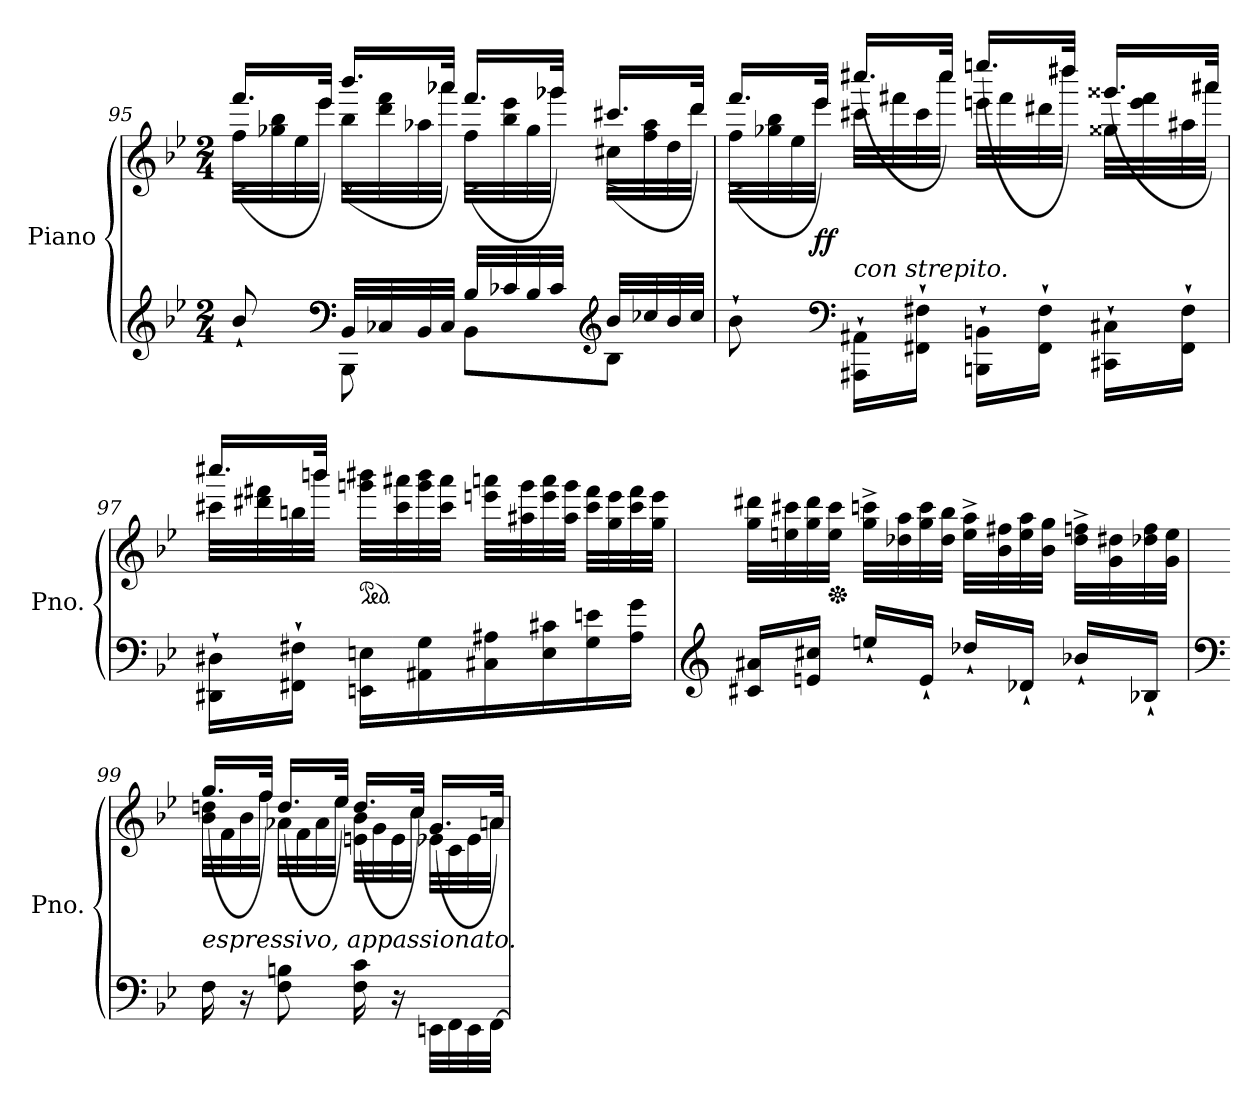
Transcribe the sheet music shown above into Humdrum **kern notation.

**kern	**kern	**dynam
*part1	*part1	*part1
*staff2	*staff1	*staff1/2
*I"Piano	*	*
*I'Pno.	*	*
!!LO:LB:g=z
*clefG2	*clefG2	*
*k[b-e-]	*k[b-e-]	*
*M2/4	*M2/4	*
=95	=95	=95
*^	*^	*
8b-`/	8ryy	32ff\LLL	(>16.fff^/LL	.
.	.	32gg-X\ 32bb-\	.	.
.	.	32ee-\	.	.
.	.	32eee-\JJJ	32eee-/JJk)	.
*clefF4	*	*	*	*
32BB-/LLL	8BBB-\	32bb-\LLL	(>16.bbb-^^/LL	.
32C-X/	.	32ddd\ 32fff\	.	.
32BB-/	.	32aa-X\	.	.
32C-/JJJ	.	32aaa-X\JJJ	32aaa-/JJk)	.
32B-/LLL	8BB-\L	32ff\LLL	(>16.fff^/LL	.
32c-X/	.	32bb-\ 32eee-\	.	.
32B-/	.	32gg-\	.	.
32c-/JJJ	.	32ggg-X\JJJ	32ggg-/JJk)	.
*clefG2	*	*	*	*
32b-/LLL	8B-\J	32cc#X\LLL	(>16.ccc#X^/LL	.
32cc-X/	.	32ff\ 32aa-\	.	.
32b-/	.	32dd\	.	.
32cc-/JJJ	.	32ddd\JJJ	32ddd/JJk)	.
*v	*v	*	*	*
!!LO:LB:g=z	!!
=96	=96	=96	=96
8b-`\	32ff\LLL	(>16.fff^/LL	.
.	32gg-X\ 32bb-\	.	.
.	32ee-\	.	.
!	!	!	!LO:DY:b
.	32eee-\JJJ	32eee-/JJk)	ff
*clefF4	*	*	*
!LO:TX:a:i:t=con strepito.	!	!	!
16AAA#X\` 16AA#X\`LL	32ccc#X\LLL	(>16.cccc#X/LL	.
.	32fff#X\	.	.
16FF#X\` 16F#X\`JJ	32ccc#\	.	.
.	32cccc#\JJJ	32cccc#/JJk)	.
16BBBn\` 16BBn\`LL	32eeen\LLL	(>16.eeeen/LL	.
.	32fff#\	.	.
16FF#\` 16F#\`JJ	32ddd#X\	.	.
.	32dddd#X\JJJ	32dddd#/JJk)	.
16CC#X\` 16C#X\`LL	32gg##X\LLL	(>16.ggg##X/LL	.
.	32eee\ 32fff#\	.	.
16FF#\` 16F#\`JJ	32aa#X\	.	.
.	32aaa#X\JJJ	32aaa#/JJk)	.
!!LO:LB:g=z	!!
=97	=97	=97	=97
16DD#X\` 16D#X\`LL	32ccc#X\LLL	16.cccc#X/LL	.
.	32ddd#X\ 32fff#X\	.	.
16FF#X\` 16F#X\`JJ	32bbn\	.	.
.	32bbbn\JJJ	32bbb/JJk	.
*	*ped	*	*
!	!	!	!LO:DY:b
16EEn\ 16En\LL	32gggn\ 32bbb#X\LLL	4.ryy	other-dynamics
.	32ccc#\ 32aaa#X\	.	.
16AA#X\ 16G\	32ggg\ 32bbb#\	.	.
.	32ccc#\ 32aaa#\JJJ	.	.
16C#X\ 16A#X\	32eeen\ 32aaan\LLL	.	.
.	32aa#X\ 32ggg\	.	.
16E\ 16c#X\	32eee\ 32aaa\	.	.
.	32aa#\ 32ggg\JJJ	.	.
16G\ 16en\	32ccc#\ 32fff#\LLL	.	.
.	32gg\ 32eee\	.	.
16A#\ 16g\JJ	32ccc#\ 32fff#\	.	.
.	32gg\ 32eee\JJJ	.	.
*	*v	*v	*
!!LO:PB:g=z
=98	=98	=98
*clefG2	*	*
16c#X/ 16a#X/LL	32gg\ 32ddd#X\LLL	.
.	32een\ 32ccc#X\	.
16en/ 16cc#X/JJ	32gg\ 32ddd#\	.
*	*Xped	*
.	32ee\ 32ccc#\JJJ	.
16een`/LL	32gg\^ 32cccn\^LLL	.
.	32dd-X\ 32aa\	.
16e`/JJ	32gg\ 32ccc\	.
.	32dd-\ 32bb-\JJJ	.
16dd-X`/LL	32ee\^ 32aa\^LLL	.
.	32b-\ 32ff#X\	.
16d-X`/JJ	32ee\ 32aa\	.
.	32b-\ 32gg\JJJ	.
16b-X`/LL	32dd-\^ 32ffn\^LLL	.
.	32g\ 32dd#X\	.
16B-X`/JJ	32dd-X\ 32ff\	.
.	32g\ 32ee\JJJ	.
!!LO:LB:g=z
=99	=99	=99
*clefF4	*	*
*	*^	*
!LO:TX:a:i:t=espressivo, appassionato.	!	!	!
16F\	32b-\ 32ddn\LLL	(>16.gg/LL	.
.	32f\	.	.
16r	32b-\	.	.
.	32ff\JJJ	32ff/JJk)	.
8F\ 8Bn\	32a-X\LLL	(>16.dd/LL	.
.	32f\	.	.
.	32a-\	.	.
.	32ee-\JJJ	32ee-/JJk)	.
16F\ 16c\	32en\ 32b-\LLL	(>16.dd/LL	.
.	32g\	.	.
16r	32e\	.	.
.	32cc\JJJ	32cc/JJk)	.
32EEn\LLL	32e-X\LLL	(>16.g/LL	.
32FF\	32c\	.	.
32EE\	32e-\	.	.
[32FF\JJJ	32an\JJJ	32a/JJk)	.
*	*v	*v	*
=	=	=
*-	*-	*-
